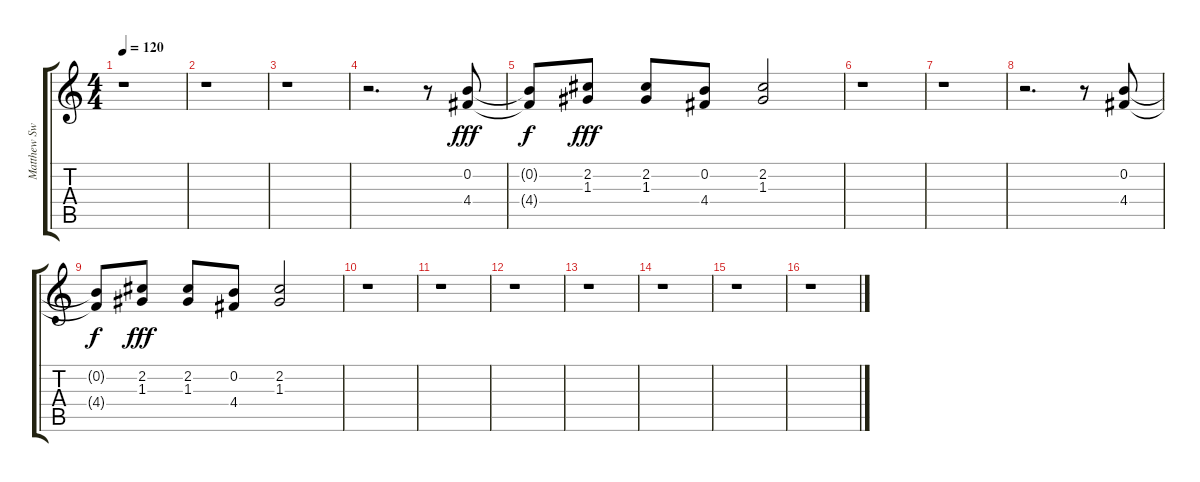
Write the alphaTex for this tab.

\track ("Matthew Sweet (Guitar 2)" "Matthew Sw") {instrument overdrivenguitar}
\staff {score tabs}
\tuning (E4 B3 G3 D3 A2 E2) {hide}
\ts (4 4)
\tempo 120
\clef g2
\ks c
r.1{dy fff} |
r.1 |
r.1 |
r.2{d} r.8 (0.2 4.4).8 |
(0.2{t} 4.4{t}).8{dy f} (2.2 1.3).8{dy fff} (2.2 1.3).8 (0.2 4.4).8 (2.2 1.3).2 |
r.1 |
r.1 |
r.2{d} r.8 (0.2 4.4).8 |
(0.2{t} 4.4{t}).8{dy f} (2.2 1.3).8{dy fff} (2.2 1.3).8 (0.2 4.4).8 (2.2 1.3).2 |
r.1 |
r.1 |
r.1 |
r.1 |
r.1 |
r.1 |
r.1
